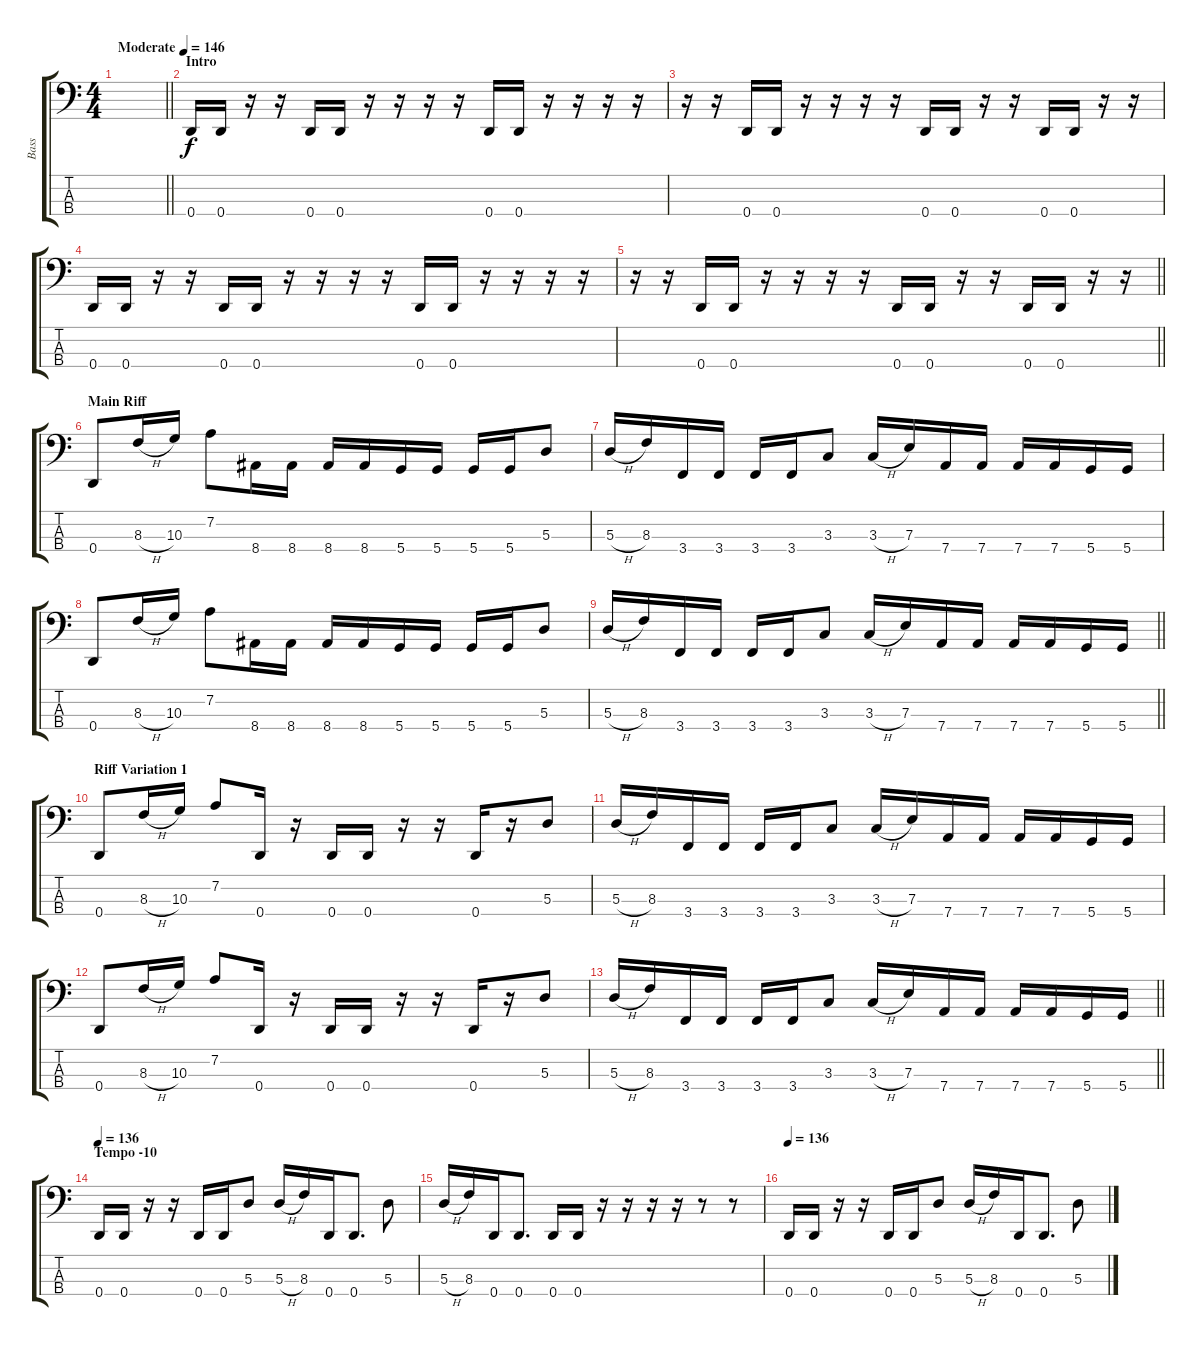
\track ("Bass" "Bass") {instrument electricbasspick}
\staff {score tabs}
\tuning (G2 D2 A1 D1) {hide}
\ts (4 4)
\tempo (146 "Moderate")
\clef f4
\barLineRight lightlight
\ks c
|
\section ("" "Intro")
0.4.16 0.4.16 r.16 r.16 0.4.16 0.4.16 r.16 r.16 r.16 r.16 0.4.16 0.4.16 r.16 r.16 r.16 r.16 |
r.16 r.16 0.4.16 0.4.16 r.16 r.16 r.16 r.16 0.4.16 0.4.16 r.16 r.16 0.4.16 0.4.16 r.16 r.16 |
0.4.16 0.4.16 r.16 r.16 0.4.16 0.4.16 r.16 r.16 r.16 r.16 0.4.16 0.4.16 r.16 r.16 r.16 r.16 |
\barLineRight lightlight
r.16 r.16 0.4.16 0.4.16 r.16 r.16 r.16 r.16 0.4.16 0.4.16 r.16 r.16 0.4.16 0.4.16 r.16 r.16 |
\section ("" "Main Riff")
0.4.8 8.3{h}.16 10.3.16 7.2.8 8.4.16 8.4.16 8.4.16 8.4.16 5.4.16 5.4.16 5.4.16 5.4.16 5.3.8 |
5.3{h}.16 8.3.16 3.4.16 3.4.16 3.4.16 3.4.16 3.3.8 3.3{h}.16 7.3.16 7.4.16 7.4.16 7.4.16 7.4.16 5.4.16 5.4.16 |
0.4.8 8.3{h}.16 10.3.16 7.2.8 8.4.16 8.4.16 8.4.16 8.4.16 5.4.16 5.4.16 5.4.16 5.4.16 5.3.8 |
\barLineRight lightlight
5.3{h}.16 8.3.16 3.4.16 3.4.16 3.4.16 3.4.16 3.3.8 3.3{h}.16 7.3.16 7.4.16 7.4.16 7.4.16 7.4.16 5.4.16 5.4.16 |
\section ("" "Riff Variation 1")
0.4.8 8.3{h}.16 10.3.16 7.2.8 0.4.16 r.16 0.4.16 0.4.16 r.16 r.16 0.4.16 r.16 5.3.8 |
5.3{h}.16 8.3.16 3.4.16 3.4.16 3.4.16 3.4.16 3.3.8 3.3{h}.16 7.3.16 7.4.16 7.4.16 7.4.16 7.4.16 5.4.16 5.4.16 |
0.4.8 8.3{h}.16 10.3.16 7.2.8 0.4.16 r.16 0.4.16 0.4.16 r.16 r.16 0.4.16 r.16 5.3.8 |
\barLineRight lightlight
5.3{h}.16 8.3.16 3.4.16 3.4.16 3.4.16 3.4.16 3.3.8 3.3{h}.16 7.3.16 7.4.16 7.4.16 7.4.16 7.4.16 5.4.16 5.4.16 |
\section ("" "Tempo -10")
\tempo 136
0.4.16 0.4.16 r.16 r.16 0.4.16 0.4.16 5.3.8 5.3{h}.16 8.3.16 0.4.16 0.4.8{d} 5.3.8 |
5.3{h}.16 8.3.16 0.4.16 0.4.8{d} 0.4.16 0.4.16 r.16 r.16 r.16 r.16 r.8 r.8 |
\tempo 136
0.4.16 0.4.16 r.16 r.16 0.4.16 0.4.16 5.3.8 5.3{h}.16 8.3.16 0.4.16 0.4.8{d} 5.3.8
